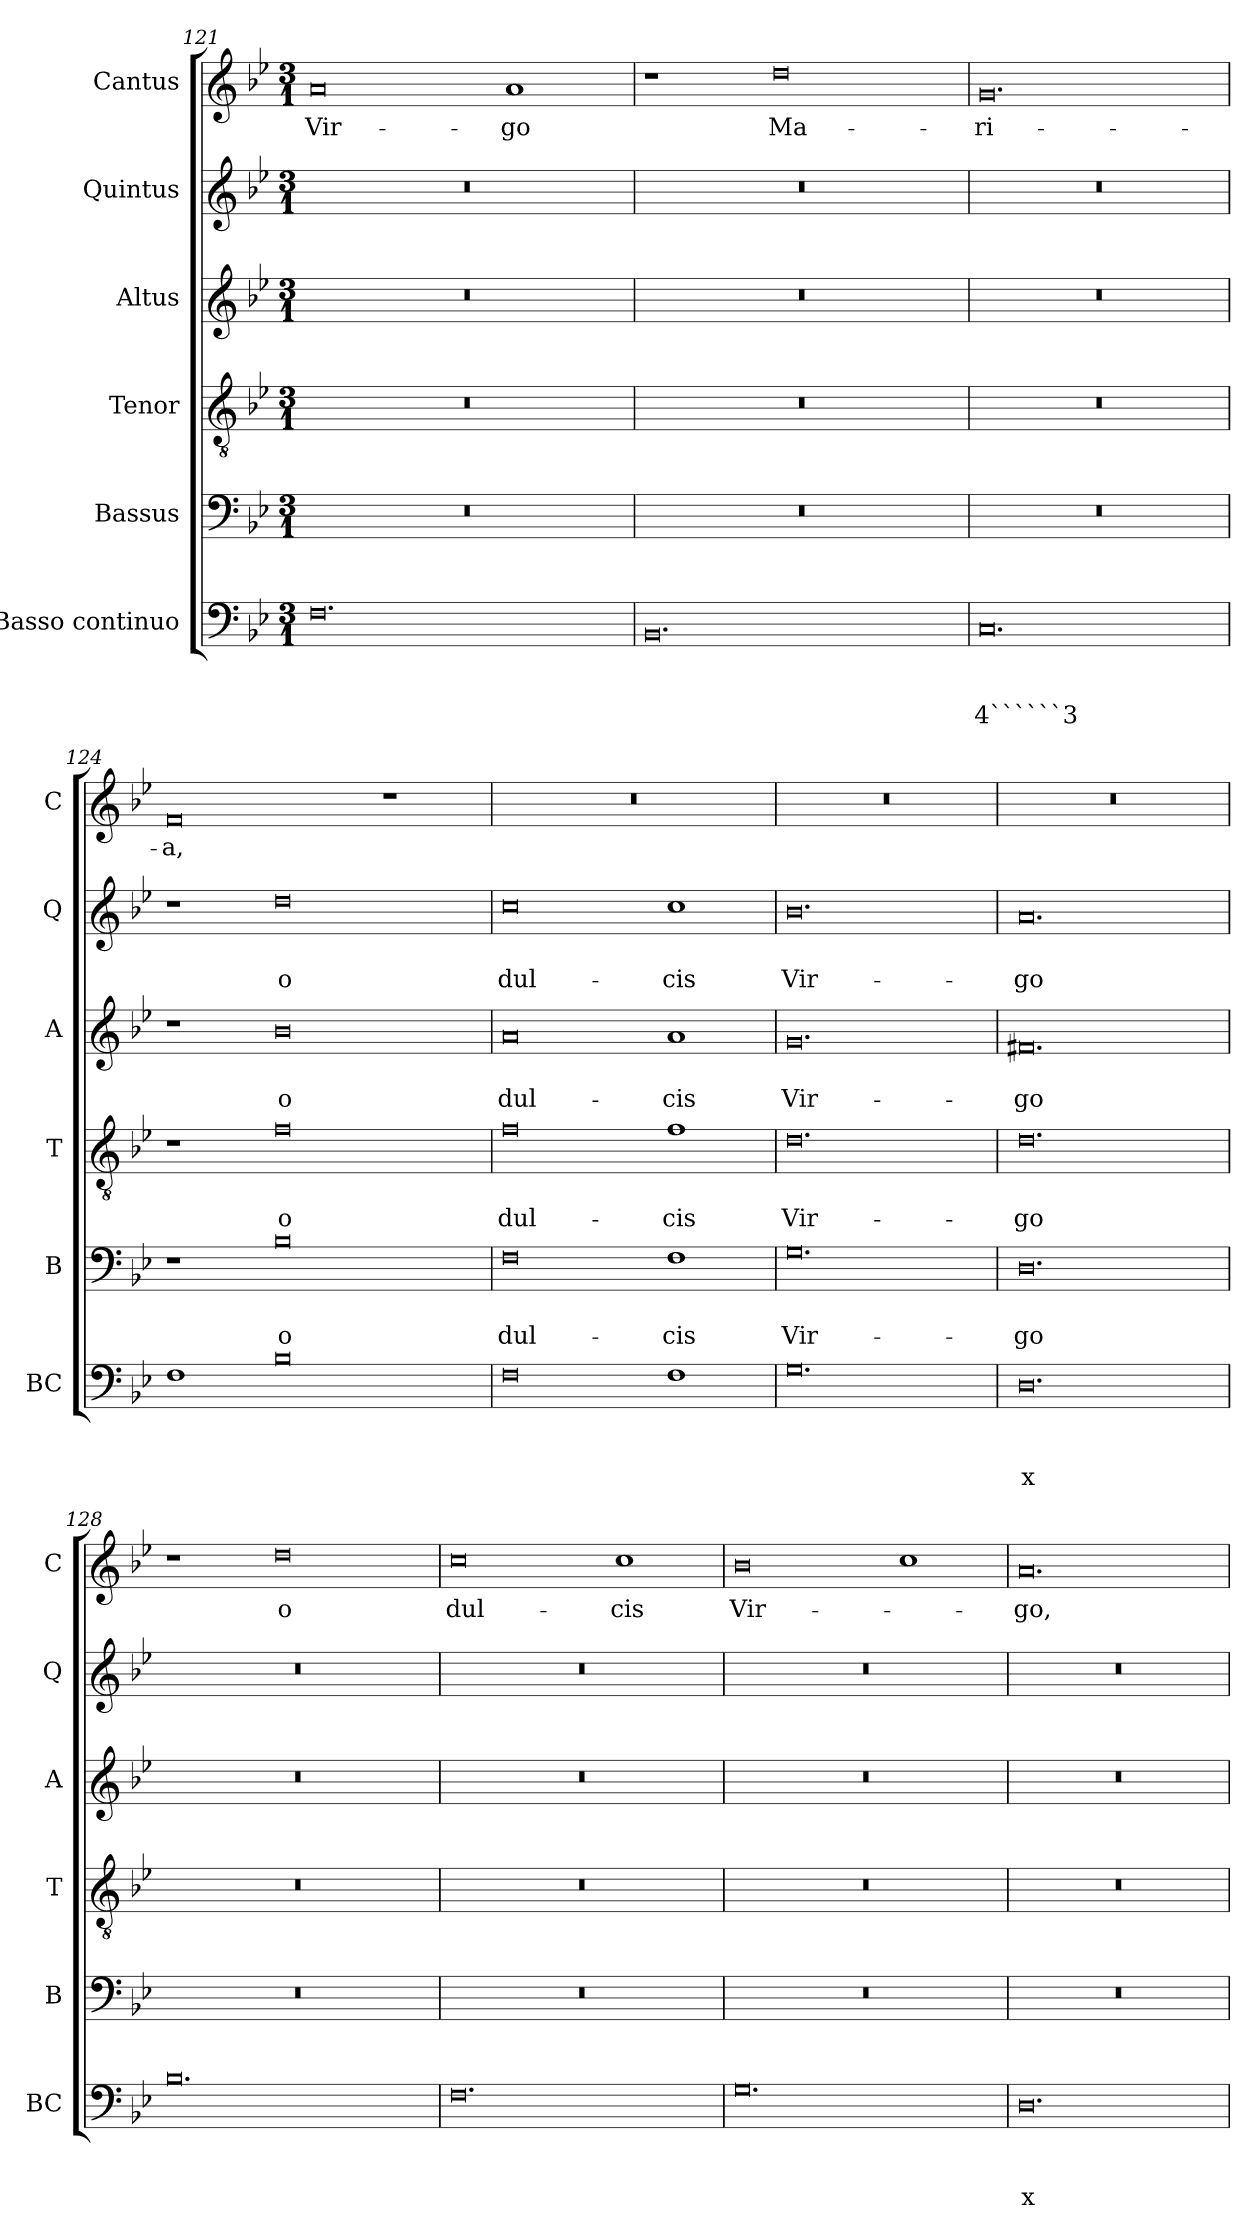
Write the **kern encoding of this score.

**kern	**text	**text	**text	**kern	**text	**text	**kern	**text	**text	**kern	**text	**text	**kern	**text	**text	**kern	**text
*part6	*part6	*part6	*part6	*part5	*part5	*part5	*part4	*part4	*part4	*part3	*part3	*part3	*part2	*part2	*part2	*part1	*part1
*staff6	*staff6	*staff6	*staff6	*staff5	*staff5	*staff5	*staff4	*staff4	*staff4	*staff3	*staff3	*staff3	*staff2	*staff2	*staff2	*staff1	*staff1
*I"Basso continuo	*	*	*	*I"Bassus	*	*	*I"Tenor	*	*	*I"Altus	*	*	*I"Quintus	*	*	*I"Cantus	*
*I'BC	*	*	*	*I'B	*	*	*I'T	*	*	*I'A	*	*	*I'Q	*	*	*I'C	*
*clefF4	*	*	*	*clefF4	*	*	*clefGv2	*	*	*clefG2	*	*	*clefG2	*	*	*clefG2	*
*k[b-e-]	*	*	*	*k[b-e-]	*	*	*k[b-e-]	*	*	*k[b-e-]	*	*	*k[b-e-]	*	*	*k[b-e-]	*
*B-:	*	*	*	*B-:	*	*	*B-:	*	*	*B-:	*	*	*B-:	*	*	*B-:	*
*M3/1	*	*	*	*M3/1	*	*	*M3/1	*	*	*M3/1	*	*	*M3/1	*	*	*M3/1	*
=121	=121	=121	=121	=121	=121	=121	=121	=121	=121	=121	=121	=121	=121	=121	=121	=121	=121
!	!	!	!	!	!	!	!	!	!	!	!	!	!	!	!	!	!LO:LY:b
0.F	.	.	.	0.r	.	.	0.r	.	.	0.r	.	.	0.r	.	.	0a	Vir-
!	!	!	!	!	!	!	!	!	!	!	!	!	!	!	!	!	!LO:LY:b
.	.	.	.	.	.	.	.	.	.	.	.	.	.	.	.	1a	-go
=122	=122	=122	=122	=122	=122	=122	=122	=122	=122	=122	=122	=122	=122	=122	=122	=122	=122
0.BB-	.	.	.	0.r	.	.	0.r	.	.	0.r	.	.	0.r	.	.	1r	.
!	!	!	!	!	!	!	!	!	!	!	!	!	!	!	!	!	!LO:LY:b
.	.	.	.	.	.	.	.	.	.	.	.	.	.	.	.	0dd	Ma-
=123	=123	=123	=123	=123	=123	=123	=123	=123	=123	=123	=123	=123	=123	=123	=123	=123	=123
!	!	!	!LO:LY:b	!	!	!	!	!	!	!	!	!	!	!	!	!	!LO:LY:b
0.C	.	.	4``````3	0.r	.	.	0.r	.	.	0.r	.	.	0.r	.	.	0.g	-ri-
!!LO:PB:g=z
=124	=124	=124	=124	=124	=124	=124	=124	=124	=124	=124	=124	=124	=124	=124	=124	=124	=124
!	!	!	!	!	!	!	!	!	!	!	!	!	!	!	!	!	!LO:LY:b
1F	.	.	.	1r	.	.	1r	.	.	1r	.	.	1r	.	.	0f	-a,
!	!	!	!	!	!	!LO:LY:b	!	!	!LO:LY:b	!	!	!LO:LY:b	!	!	!LO:LY:b	!	!
0B-	.	.	.	0B-	.	o	0f	.	o	0b-	.	o	0dd	.	o	.	.
.	.	.	.	.	.	.	.	.	.	.	.	.	.	.	.	1r	.
=125	=125	=125	=125	=125	=125	=125	=125	=125	=125	=125	=125	=125	=125	=125	=125	=125	=125
!	!	!	!	!	!	!LO:LY:b	!	!	!LO:LY:b	!	!	!LO:LY:b	!	!	!LO:LY:b	!	!
0F	.	.	.	0F	.	dul-	0f	.	dul-	0a	.	dul-	0cc	.	dul-	0.r	.
!	!	!	!	!	!	!LO:LY:b	!	!	!LO:LY:b	!	!	!LO:LY:b	!	!	!LO:LY:b	!	!
1F	.	.	.	1F	.	-cis	1f	.	-cis	1a	.	-cis	1cc	.	-cis	.	.
=126	=126	=126	=126	=126	=126	=126	=126	=126	=126	=126	=126	=126	=126	=126	=126	=126	=126
!	!	!	!	!	!	!LO:LY:b	!	!	!LO:LY:b	!	!	!LO:LY:b	!	!	!LO:LY:b	!	!
0.G	.	.	.	0.G	.	Vir-	0.d	.	Vir-	0.g	.	Vir-	0.b-	.	Vir-	0.r	.
=127	=127	=127	=127	=127	=127	=127	=127	=127	=127	=127	=127	=127	=127	=127	=127	=127	=127
!	!	!	!LO:LY:b	!	!	!LO:LY:b	!	!	!LO:LY:b	!	!	!LO:LY:b	!	!	!LO:LY:b	!	!
0.D	.	.	x	0.D	.	-go	0.d	.	-go	0.f#X	.	-go	0.a	.	-go	0.r	.
=128	=128	=128	=128	=128	=128	=128	=128	=128	=128	=128	=128	=128	=128	=128	=128	=128	=128
0.B-	.	.	.	0.r	.	.	0.r	.	.	0.r	.	.	0.r	.	.	1r	.
!	!	!	!	!	!	!	!	!	!	!	!	!	!	!	!	!	!LO:LY:b
.	.	.	.	.	.	.	.	.	.	.	.	.	.	.	.	0dd	o
=129	=129	=129	=129	=129	=129	=129	=129	=129	=129	=129	=129	=129	=129	=129	=129	=129	=129
!	!	!	!	!	!	!	!	!	!	!	!	!	!	!	!	!	!LO:LY:b
0.F	.	.	.	0.r	.	.	0.r	.	.	0.r	.	.	0.r	.	.	0cc	dul-
!	!	!	!	!	!	!	!	!	!	!	!	!	!	!	!	!	!LO:LY:b
.	.	.	.	.	.	.	.	.	.	.	.	.	.	.	.	1cc	-cis
=130	=130	=130	=130	=130	=130	=130	=130	=130	=130	=130	=130	=130	=130	=130	=130	=130	=130
!	!	!	!	!	!	!	!	!	!	!	!	!	!	!	!	!	!LO:LY:b
0.G	.	.	.	0.r	.	.	0.r	.	.	0.r	.	.	0.r	.	.	0b-	Vir-
.	.	.	.	.	.	.	.	.	.	.	.	.	.	.	.	1cc	.
=131	=131	=131	=131	=131	=131	=131	=131	=131	=131	=131	=131	=131	=131	=131	=131	=131	=131
!	!	!	!LO:LY:b	!	!	!	!	!	!	!	!	!	!	!	!	!	!LO:LY:b
0.D	.	.	x	0.r	.	.	0.r	.	.	0.r	.	.	0.r	.	.	0.a	-go,
=	=	=	=	=	=	=	=	=	=	=	=	=	=	=	=	=	=
*-	*-	*-	*-	*-	*-	*-	*-	*-	*-	*-	*-	*-	*-	*-	*-	*-	*-
